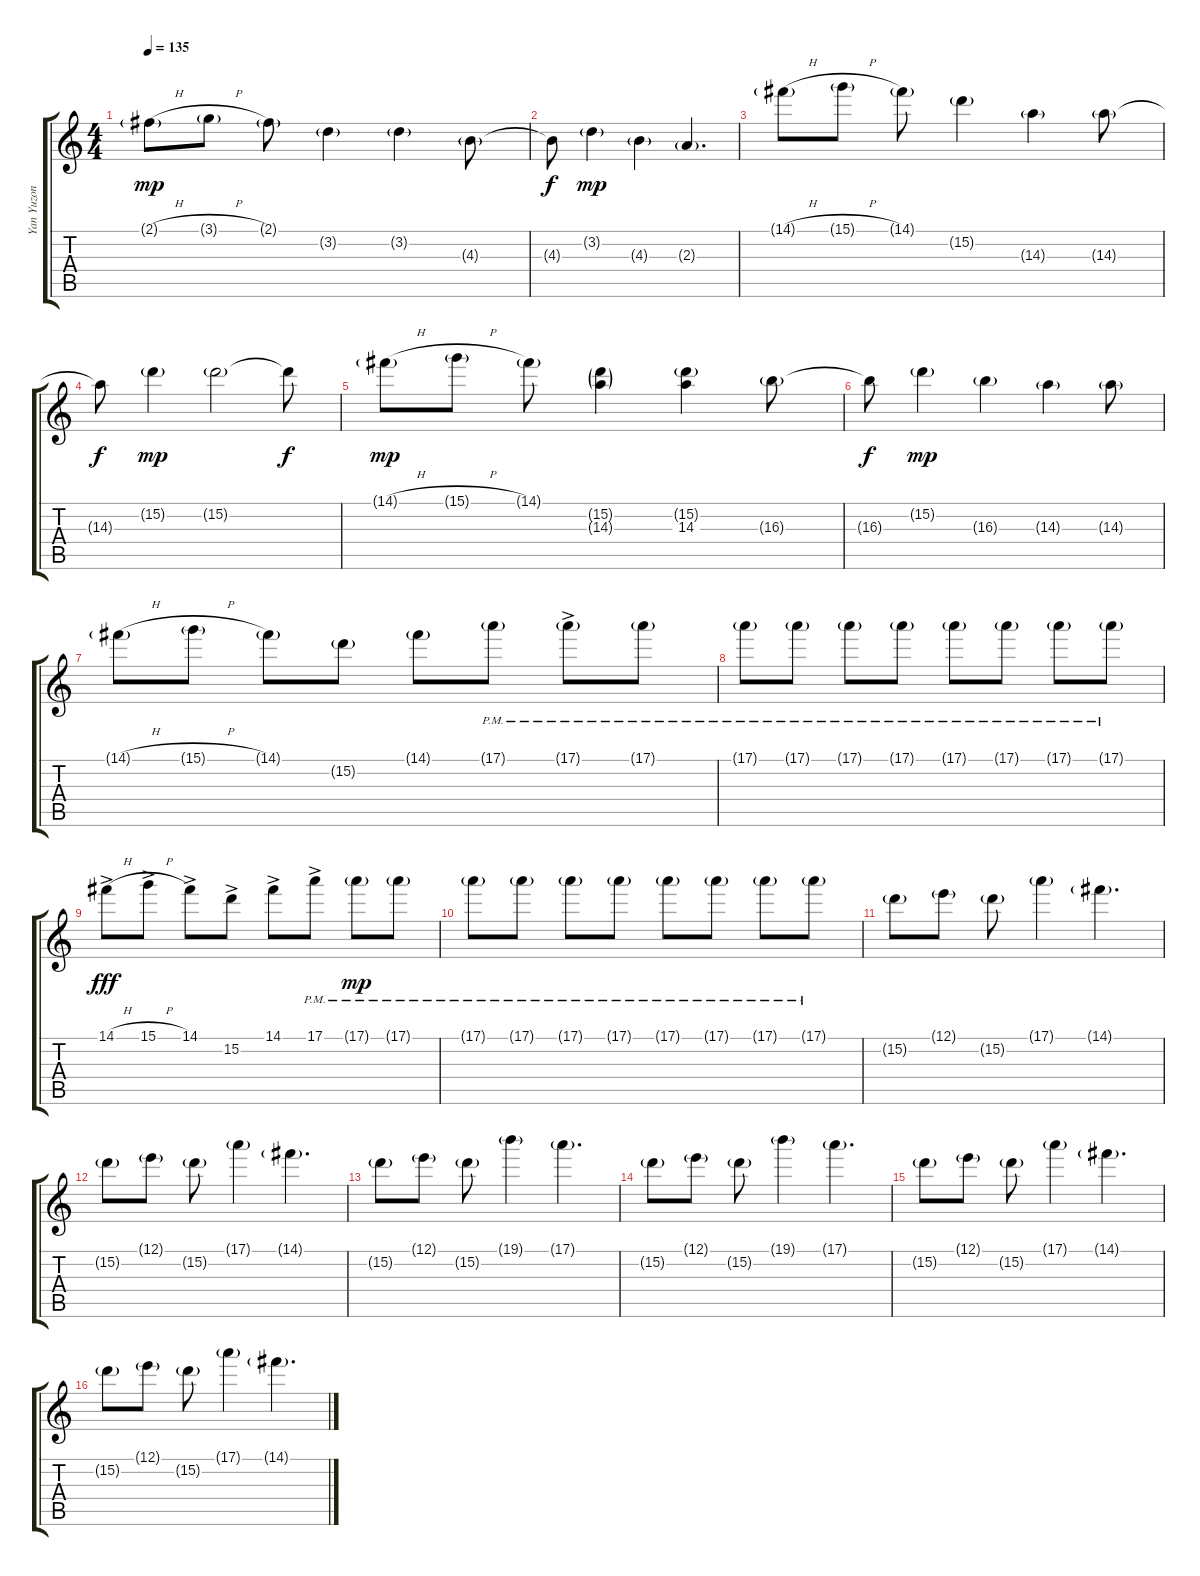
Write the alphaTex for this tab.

\track ("Yan Yuzon " "Yan Yuzon ") {instrument distortionguitar}
\staff {score tabs}
\tuning (E4 B3 G3 D3 A2 E2) {hide}
\ts (4 4)
\tempo 135
\clef g2
\ks c
2.1{h g}.8{dy mp} 3.1{h g}.8 2.1{g}.8 3.2{g}.4 3.2{g}.4 4.3{g}.8 |
4.3{t}.8{dy f} 3.2{g}.4{dy mp} 4.3{g}.4 2.3{g}.4{d} |
14.1{h g}.8 15.1{h g}.8 14.1{g}.8 15.2{g}.4 14.3{g}.4 14.3{g}.8 |
14.3{t}.8{dy f} 15.2{g}.4{dy mp} 15.2{g}.2 15.2{t}.8{dy f} |
14.1{h g}.8{dy mp} 15.1{h g}.8 14.1{g}.8 (15.2{g} 14.3{g}).4 (15.2{g} 14.3).4 16.3{g}.8 |
16.3{t}.8{dy f} 15.2{g}.4{dy mp} 16.3{g}.4 14.3{g}.4 14.3{g}.8 |
14.1{h g}.8 15.1{h g}.8 14.1{g}.8 15.2{g}.8 14.1{g}.8 17.1{g pm}.8 17.1{g ac pm}.8 17.1{g pm}.8 |
17.1{g pm}.8 17.1{g pm}.8 17.1{g pm}.8 17.1{g pm}.8 17.1{g pm}.8 17.1{g pm}.8 17.1{g pm}.8 17.1{g pm}.8 |
14.1{h ac}.8{dy fff} 15.1{h ac}.8 14.1{ac}.8 15.2{ac}.8 14.1{ac}.8 17.1{ac pm}.8 17.1{g pm}.8{dy mp} 17.1{g pm}.8 |
17.1{g pm}.8 17.1{g pm}.8 17.1{g pm}.8 17.1{g pm}.8 17.1{g pm}.8 17.1{g pm}.8 17.1{g pm}.8 17.1{g pm}.8 |
15.2{g}.8 12.1{g}.8 15.2{g}.8 17.1{g}.4 14.1{g}.4{d} |
15.2{g}.8 12.1{g}.8 15.2{g}.8 17.1{g}.4 14.1{g}.4{d} |
15.2{g}.8 12.1{g}.8 15.2{g}.8 19.1{g}.4 17.1{g}.4{d} |
15.2{g}.8 12.1{g}.8 15.2{g}.8 19.1{g}.4 17.1{g}.4{d} |
15.2{g}.8 12.1{g}.8 15.2{g}.8 17.1{g}.4 14.1{g}.4{d} |
15.2{g}.8 12.1{g}.8 15.2{g}.8 17.1{g}.4 14.1{g}.4{d}
